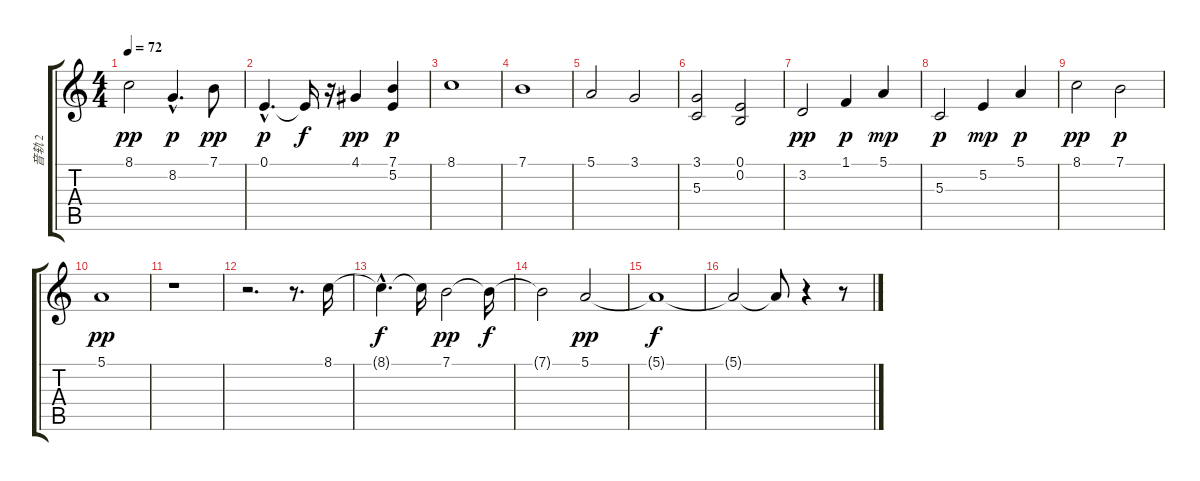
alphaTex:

\track ("音轨 2" "音轨 2") {instrument recorder}
\staff {score tabs}
\tuning (E4 B3 G3 D3 A2 E2) {hide}
\ts (4 4)
\tempo 72
\clef g2
\ks c
8.1.2{dy pp} 8.2{hac}.4{d dy p} 7.1.8{dy pp} |
0.1{hac}.4{d dy p} 0.1{t}.16{dy f} r.16 4.1.4{dy pp} (7.1 5.2).4{dy p} |
8.1.1 |
7.1.1 |
5.1.2 3.1.2 |
(3.1 5.3).2 (0.1 0.2).2 |
3.2.2{dy pp} 1.1.4{dy p} 5.1.4{dy mp} |
5.3.2{dy p} 5.2.4{dy mp} 5.1.4{dy p} |
8.1.2{dy pp} 7.1.2{dy p} |
5.1.1{dy pp} |
r.1 |
r.2{d} r.8{d} 8.1.16 |
8.1{hac t}.4{d dy f} 8.1{t}.16 7.1.2{dy pp} 7.1{t}.16{dy f} |
7.1{t}.2 5.1.2{dy pp balance 9} |
5.1{t}.1{dy f} |
5.1{t}.2 5.1{t}.8 r.4 r.8
